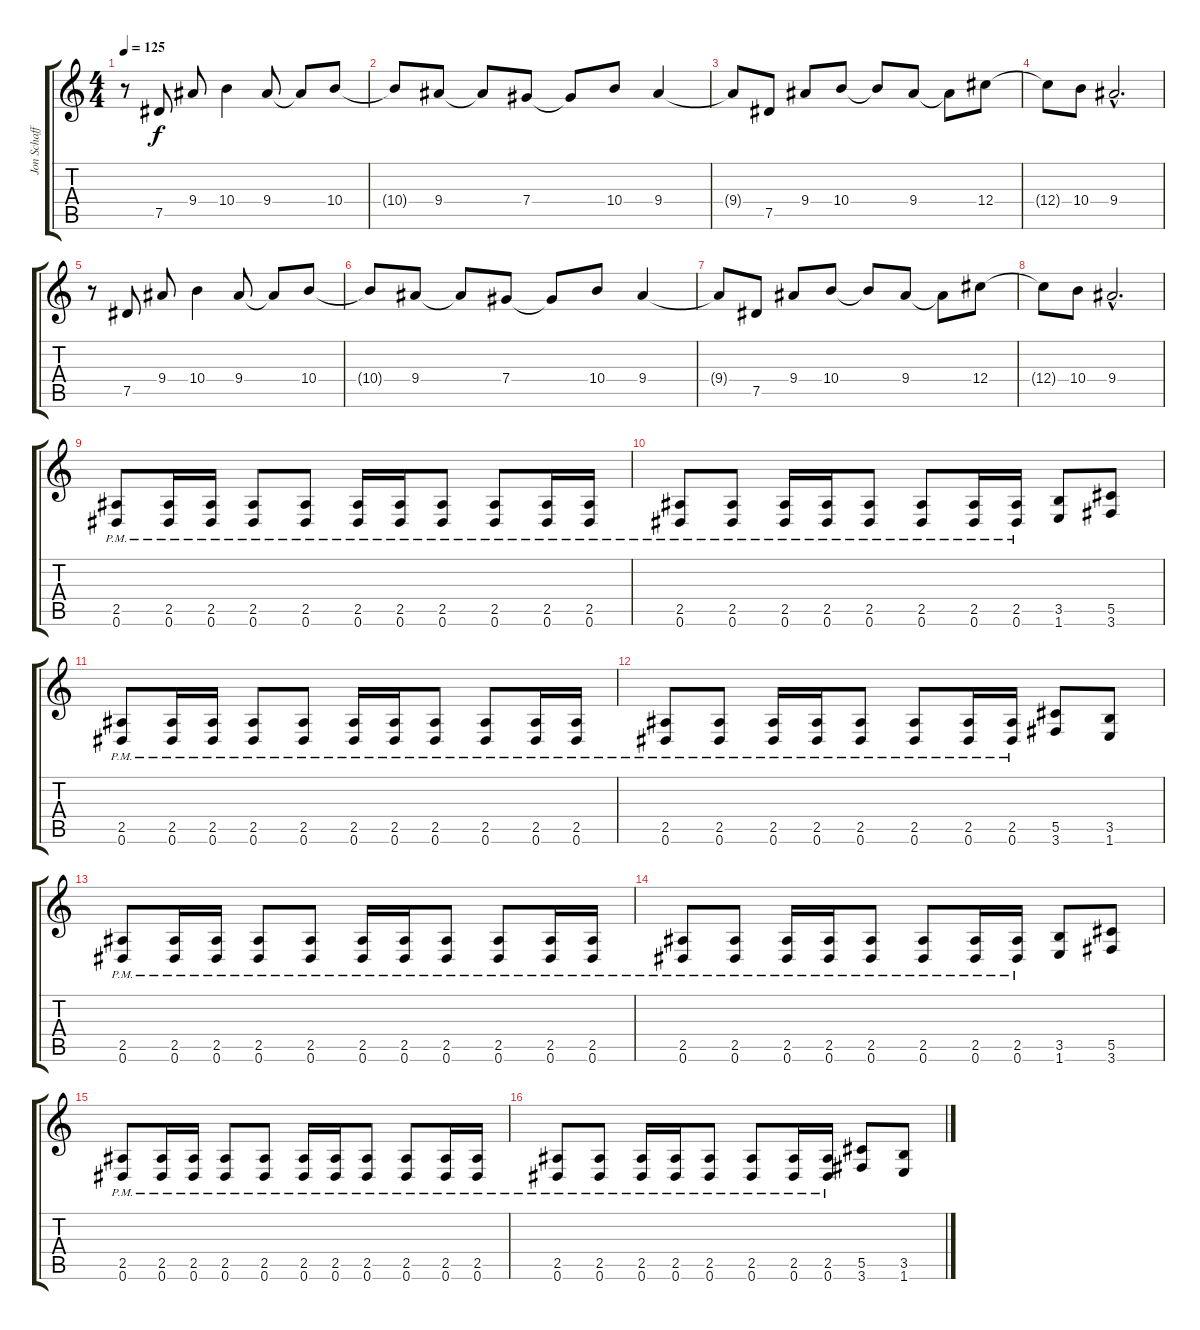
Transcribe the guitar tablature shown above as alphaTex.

\track ("Jon Schaffer Rythme" "Jon Schaff") {instrument distortionguitar}
\staff {score tabs}
\tuning (Eb4 Bb3 Gb3 Db3 Ab2 Eb2) {hide}
\ts (4 4)
\tempo 125
\clef g2
\ks c
r.8{dy f} 7.5.8 9.4.8 10.4.4 9.4.8 9.4{t}.8 10.4.8 |
10.4{t}.8 9.4.8 9.4{t}.8 7.4.8 7.4{t}.8 10.4.8 9.4.4 |
9.4{t}.8 7.5.8 9.4.8 10.4.8 10.4{t}.8 9.4.8 9.4{t}.8 12.4.8 |
12.4{t}.8 10.4.8 9.4{hac}.2{d} |
r.8 7.5.8 9.4.8 10.4.4 9.4.8 9.4{t}.8 10.4.8 |
10.4{t}.8 9.4.8 9.4{t}.8 7.4.8 7.4{t}.8 10.4.8 9.4.4 |
9.4{t}.8 7.5.8 9.4.8 10.4.8 10.4{t}.8 9.4.8 9.4{t}.8 12.4.8 |
12.4{t}.8 10.4.8 9.4{hac}.2{d} |
(2.5{pm} 0.6{pm}).8 (2.5{pm} 0.6{pm}).16 (2.5{pm} 0.6{pm}).16 (2.5{pm} 0.6{pm}).8 (2.5{pm} 0.6{pm}).8 (2.5{pm} 0.6{pm}).16 (2.5{pm} 0.6{pm}).16 (2.5{pm} 0.6{pm}).8 (2.5{pm} 0.6{pm}).8 (2.5{pm} 0.6{pm}).16 (2.5{pm} 0.6{pm}).16 |
(2.5{pm} 0.6{pm}).8 (2.5{pm} 0.6{pm}).8 (2.5{pm} 0.6{pm}).16 (2.5{pm} 0.6{pm}).16 (2.5{pm} 0.6{pm}).8 (2.5{pm} 0.6{pm}).8 (2.5{pm} 0.6{pm}).16 (2.5{pm} 0.6{pm}).16 (3.5 1.6).8 (5.5 3.6).8 |
(2.5{pm} 0.6{pm}).8 (2.5{pm} 0.6{pm}).16 (2.5{pm} 0.6{pm}).16 (2.5{pm} 0.6{pm}).8 (2.5{pm} 0.6{pm}).8 (2.5{pm} 0.6{pm}).16 (2.5{pm} 0.6{pm}).16 (2.5{pm} 0.6{pm}).8 (2.5{pm} 0.6{pm}).8 (2.5{pm} 0.6{pm}).16 (2.5{pm} 0.6{pm}).16 |
(2.5{pm} 0.6{pm}).8 (2.5{pm} 0.6{pm}).8 (2.5{pm} 0.6{pm}).16 (2.5{pm} 0.6{pm}).16 (2.5{pm} 0.6{pm}).8 (2.5{pm} 0.6{pm}).8 (2.5{pm} 0.6{pm}).16 (2.5{pm} 0.6{pm}).16 (5.5 3.6).8 (3.5 1.6).8 |
(2.5{pm} 0.6{pm}).8 (2.5{pm} 0.6{pm}).16 (2.5{pm} 0.6{pm}).16 (2.5{pm} 0.6{pm}).8 (2.5{pm} 0.6{pm}).8 (2.5{pm} 0.6{pm}).16 (2.5{pm} 0.6{pm}).16 (2.5{pm} 0.6{pm}).8 (2.5{pm} 0.6{pm}).8 (2.5{pm} 0.6{pm}).16 (2.5{pm} 0.6{pm}).16 |
(2.5{pm} 0.6{pm}).8 (2.5{pm} 0.6{pm}).8 (2.5{pm} 0.6{pm}).16 (2.5{pm} 0.6{pm}).16 (2.5{pm} 0.6{pm}).8 (2.5{pm} 0.6{pm}).8 (2.5{pm} 0.6{pm}).16 (2.5{pm} 0.6{pm}).16 (3.5 1.6).8 (5.5 3.6).8 |
(2.5{pm} 0.6{pm}).8 (2.5{pm} 0.6{pm}).16 (2.5{pm} 0.6{pm}).16 (2.5{pm} 0.6{pm}).8 (2.5{pm} 0.6{pm}).8 (2.5{pm} 0.6{pm}).16 (2.5{pm} 0.6{pm}).16 (2.5{pm} 0.6{pm}).8 (2.5{pm} 0.6{pm}).8 (2.5{pm} 0.6{pm}).16 (2.5{pm} 0.6{pm}).16 |
(2.5{pm} 0.6{pm}).8 (2.5{pm} 0.6{pm}).8 (2.5{pm} 0.6{pm}).16 (2.5{pm} 0.6{pm}).16 (2.5{pm} 0.6{pm}).8 (2.5{pm} 0.6{pm}).8 (2.5{pm} 0.6{pm}).16 (2.5{pm} 0.6{pm}).16 (5.5 3.6).8 (3.5 1.6).8
